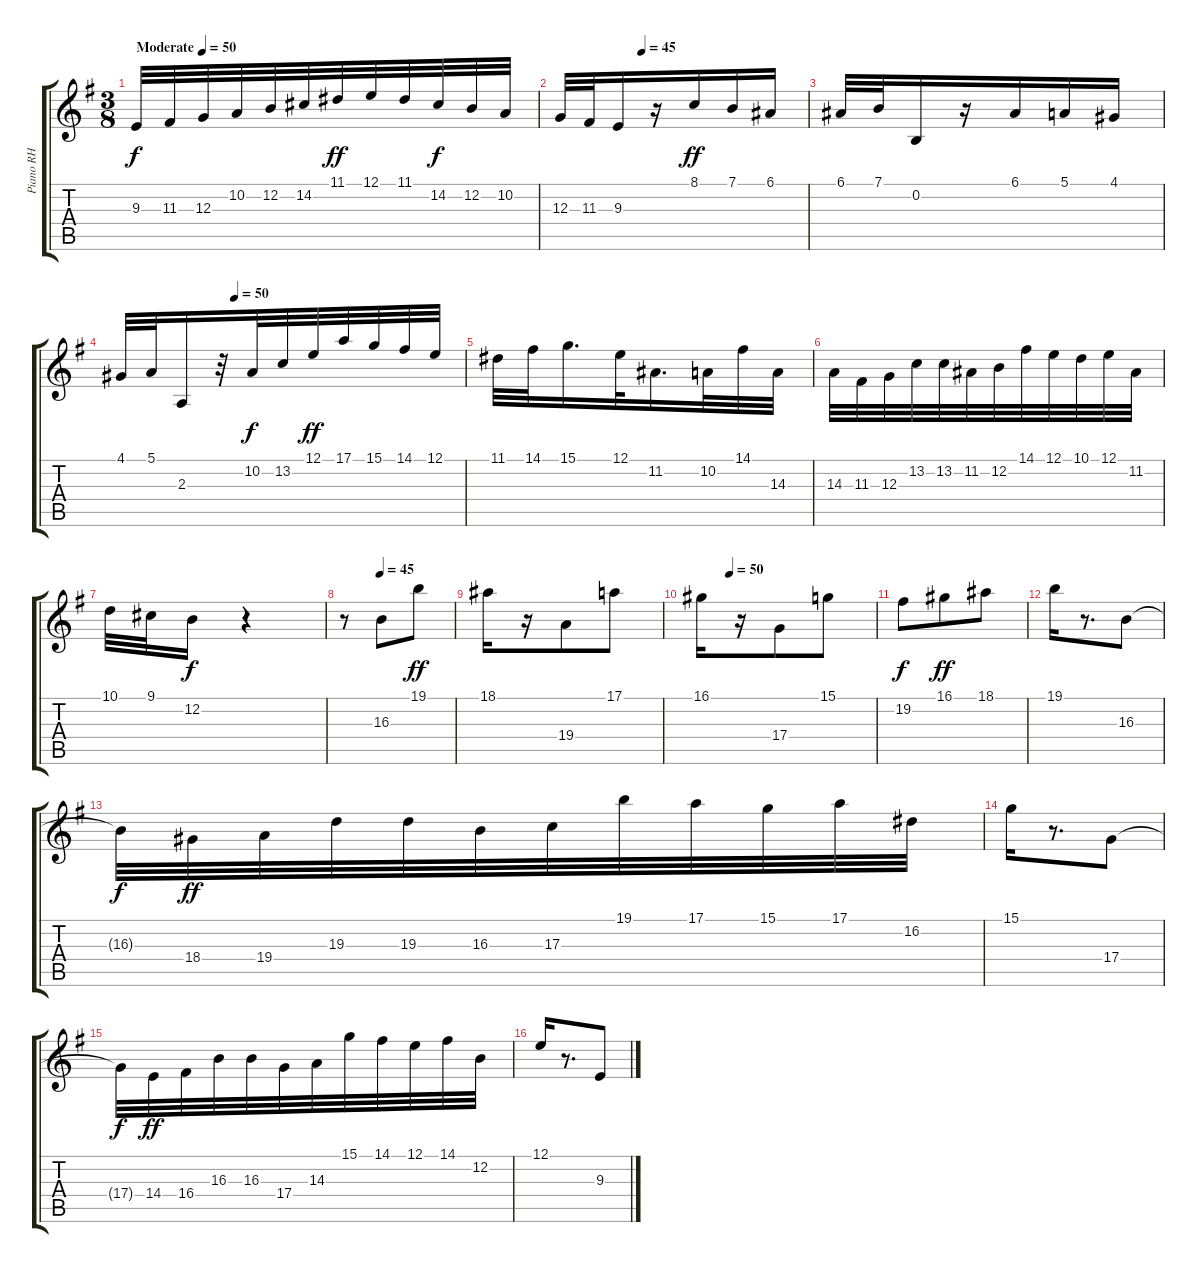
\track ("Piano RH" "Piano RH") {instrument acousticgrandpiano}
\staff {score tabs}
\tuning (E4 B3 G3 D3 A2 E2) {hide}
\ts (3 8)
\tempo (50 "Moderate")
\clef g2
\ks eminor
9.3.32{dy f instrument acousticgrandpiano} 11.3.32 12.3.32 10.2.32 12.2.32 14.2.32 11.1.32{dy ff} 12.1.32 11.1.32 14.2.32{dy f} 12.2.32 10.2.32 |
\tempo (45 0.3333333333333333)
12.3.32 11.3.32 9.3.16 r.16 8.1.16{dy ff} 7.1.16 6.1.16 |
6.1.32 7.1.32 0.2.16 r.16 6.1.16 5.1.16 4.1.16 |
\tempo (50 0.3333333333333333)
4.1.32 5.1.32 2.3.16 r.32 10.2.32{dy f} 13.2.32 12.1.32{dy ff} 17.1.32 15.1.32 14.1.32 12.1.32 |
11.1.32 14.1.32 15.1.16{d} 12.1.32 11.2.16{d} 10.2.32 14.1.32 14.3.32 |
14.3.32 11.3.32 12.3.32 13.2.32 13.2.32 11.2.32 12.2.32 14.1.32 12.1.32 10.1.32 12.1.32 11.2.32 |
10.1.32 9.1.32 12.2.16{dy f} r.4 |
\tempo (45 0.3333333333333333)
r.8 16.3.8 19.1.8{dy ff} |
18.1.16 r.16 19.4.8 17.1.8 |
\tempo (50 0.16666666666666666)
16.1.16 r.16 17.4.8 15.1.8 |
19.2.8{dy f} 16.1.8{dy ff} 18.1.8 |
19.1.16 r.8{d} 16.3.8 |
16.3{t}.32{dy f} 18.4.32{dy ff} 19.4.32 19.3.32 19.3.32 16.3.32 17.3.32 19.1.32 17.1.32 15.1.32 17.1.32 16.2.32 |
15.1.16 r.8{d} 17.4.8 |
17.4{t}.32{dy f} 14.4.32{dy ff} 16.4.32 16.3.32 16.3.32 17.4.32 14.3.32 15.1.32 14.1.32 12.1.32 14.1.32 12.2.32 |
12.1.16 r.8{d} 9.3.8
